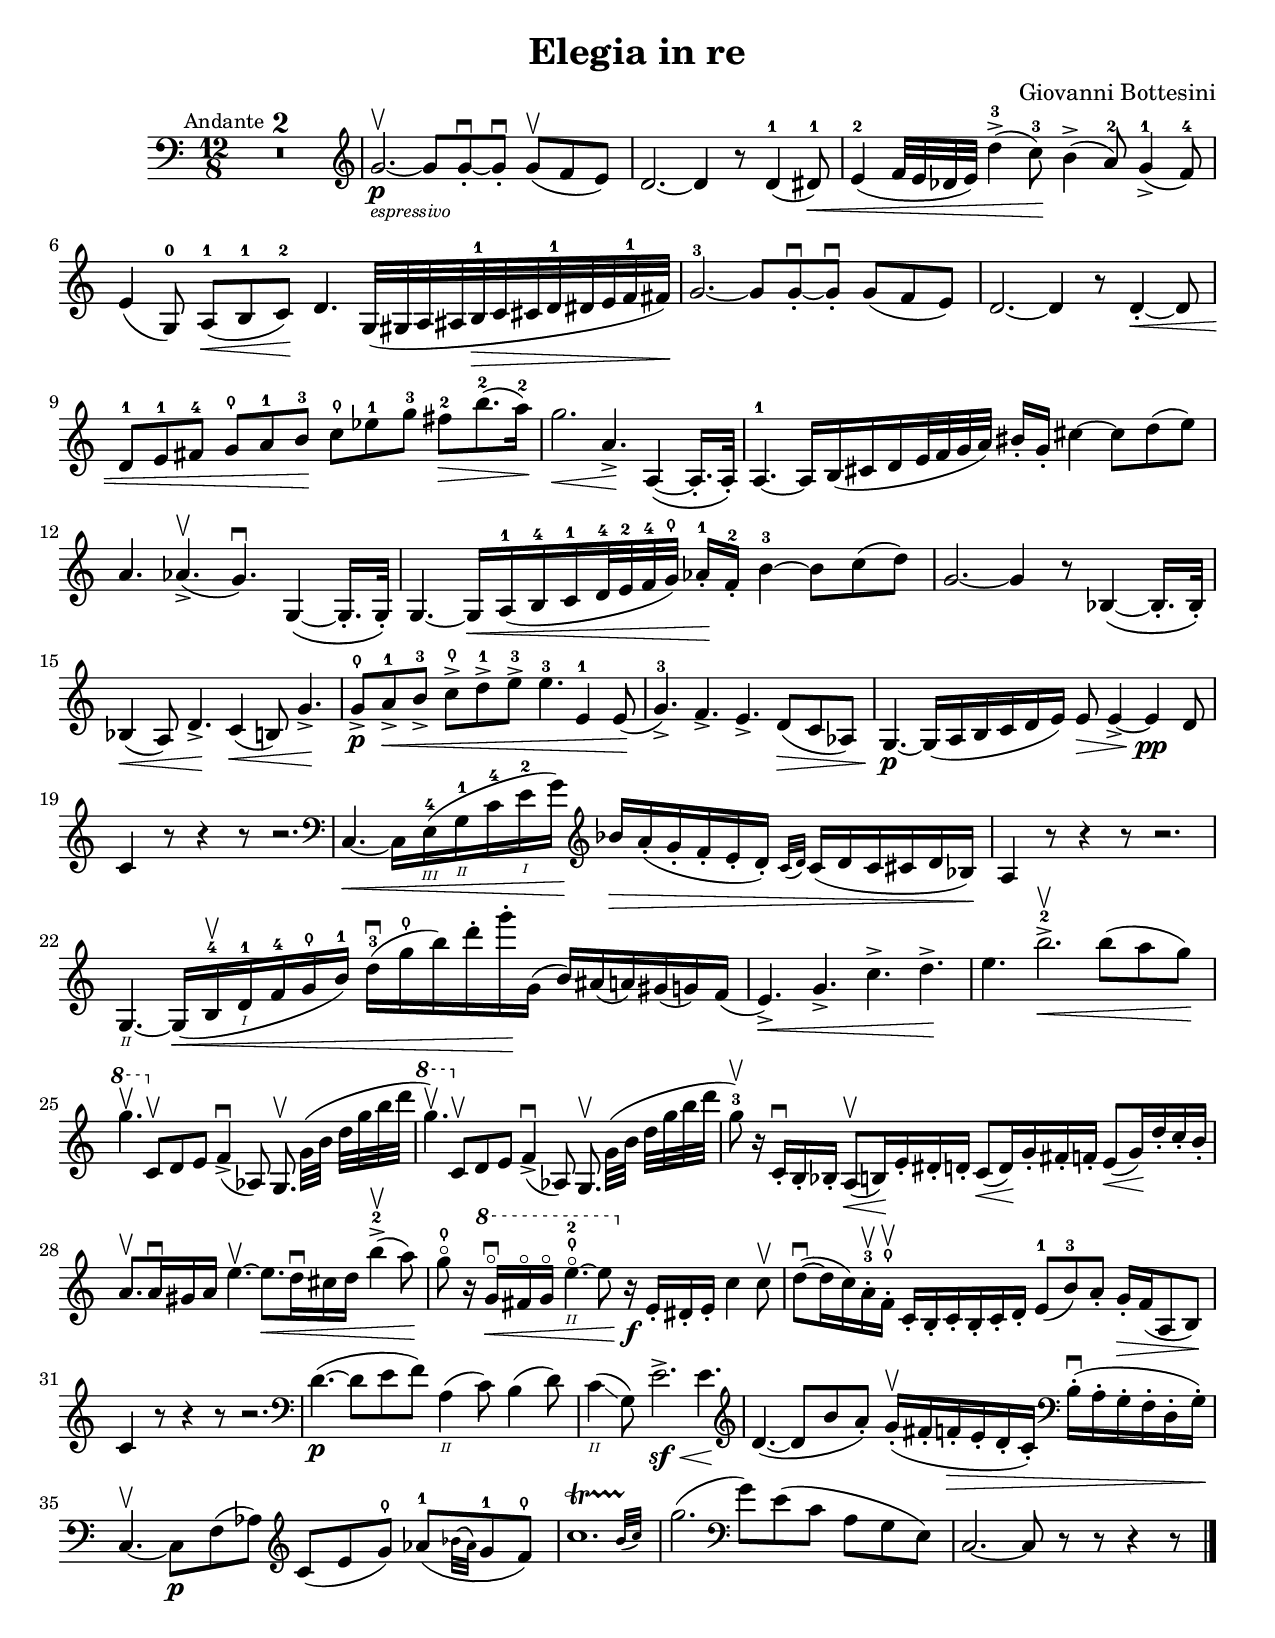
\version "2.24.3"

%{\include "bass/solo-tuning.ly"%}

\header {
  title = "Elegia in re"
  composer = "Giovanni Bottesini"
  %{meter = \soloTuning%}
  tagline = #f
}

\paper {
  #(set-paper-size "letter")
}

solonotes = \relative {
  \autoBreaksOff
  \clef bass
  \time 12/8
  \key c \major
  \romanStringNumbers
  \set stringNumberOrientations = #'(down)
  \textMark \markup { \small Andante }
  \compressMMRests R4.*8
  \clef "treble" g'2.\p_\markup { \tiny \italic "espressivo" }\upbow~ g8 g-.\downbow~ 8-.\downbow g\upbow (f e)
  | d2.~ 4 r8 d4-1 (dis8-1)\<
  | e4-2 (f32 e des e) d'4\accent-3 (c8-3)\! b4\accent (a8-2) g4\accent-1 (f8-4) \break
  | e4 (g,8-0) a-1\< (b-1 c-2)\! d4. g,32 (gis a ais b-1\> c cis d-1 dis e f-1 fis) \!
  | g2.-3~ 8 g-.\downbow~ g-.\downbow g (f e)
  | d2.~ 4 r8 d4-.\<~ 8 \break
  | d8-1 e-1 fis-4 g\thumb a-1 b-3\! c\thumb ees-1 g-3 fis-2\> b8.-2 (a16-2) \!
  | g2.\< a,4.\accent\! a,4~ \(a16.-. a32-.\)
  | a4.-1~16 b (cis d e32 f g a) bis16-. g-. cis4~ 8 d (e) \break
  | a,4. aes\accent\upbow (g\downbow) g,4~\(g16.-. g32-.\)
  | g4.~16\< a-1 (b-4 c-1 d32-4 e-2 f-4 g\thumb) aes16-.-1 \! f-.-2 b4-3~ 8 c (d)
  | g,2.~4 r8 bes,4~\(16.-. bes32-.\) \break
  | bes4\< (a8) d4.\accent\! c4\< (b8) g'4.\accent\!
  | g8\p\accent\thumb a\accent\<-1 b\accent-3 c\accent\thumb d\accent-1 e\accent-3 e4.-3 e,4-1 e8 \! (
  | g4.\accent-3) f\accent e\accent  d8\> (c aes)
  | g4.\p~ 16 (a b c d e) e8\> e4\accent~4\pp d8 \break
  | c4 r8 r4 r8 r2.
  | \clef bass c,4.\<~ c16 e-4\3 (g-1\2 c-4 e-2\1 g)\! \clef treble bes\> a-. (g-. f-. e-. d-.) \grace { c32 (d) } c16 (d c cis d bes) \!
  | a4 r8 r4 r8 r2. \break
  | g4.\2~ 16\< (b-4\upbow d-1\1 f-4 g\thumb b-1) d-3\downbow (g\thumb b) d-. g-.\! g,, (b) ais (a) gis (g) f (
  | e4.\accent\<) g\accent c\accent d\accent \!
  | e4. b'2.\accent-2\upbow\< b8 (a g)\! \break
  | \ottava #1 g'4.\upbow \ottava #0  c,,,8\upbow d e f4\accent\downbow (aes,8) g8.\upbow \stemDown g'32 ([b] \stemNeutral d [g b d]
  | \ottava #1 g4.\upbow)\ottava #0 c,,,8\upbow d e f4\accent\downbow (aes,8) g8.\upbow \stemDown g'32 ([b] \stemNeutral d [g b d]
  | g,8-3\upbow) r16 c,,-.\downbow b-. bes-. a8\upbow\< (b16)\! e-. dis-. d-. c8\< (d16)\! g-. fis-. f-. e8\< (g16)\! d'-. c-. b-. \break
  | a8.\upbow a16\downbow gis a e'4.\upbow~ 8.\< d16\downbow cis d b'4\accent\upbow-2 (a8) \!
  | g8^\flageolet\thumb r16 \ottava #1 g16^\flageolet\downbow\< fis^\flageolet g^\flageolet e'4.^\flageolet\thumb-2\2~ 8 \ottava #0 r16\f e,,-. dis-. e-. c'4 c8\upbow
  | \stemDown d8\downbow~ (16 c) a-.-3\upbow f-.\thumb\upbow \stemNeutral c-. b-. c-. b-. c-. d-. e8-1 (b'-3) a-. g16-.\> f (a,8 b) \! \break
  | c4 r8 r4 r8 r2.
  | \clef bass d4.\p~ (8 e f) a,4\2 (c8) b4 (d8)
  | c4\2\glissando (g8) e'2.\sf\accent\< e4. \!
  | \clef treble d4.~ (8 b' a-.) g16-.\upbow (fis-. f-.\> e-. d-. c-.) \clef bass b-.\downbow (a-. g-. f-. d-. g-.) \! \break
  | c,4.\upbow~ 8\p f (aes) \clef treble c (e g\thumb) \slurDown aes-1 [(\grace { \stemDown bes32 \(aes\) } \stemUp g8-1 \stemNeutral f\thumb]) \slurNeutral
  | \afterGrace c'1.\startTrillSpan {b32 ([c])\stopTrillSpan }
  | g'2. (\clef bass g,8) e (c a g e)
  | c2.~ 8 r r r4 r8 \fine
}

\book {
  \bookOutputSuffix "solo"
  \score {
    \new Staff { \solonotes }
  }
}
